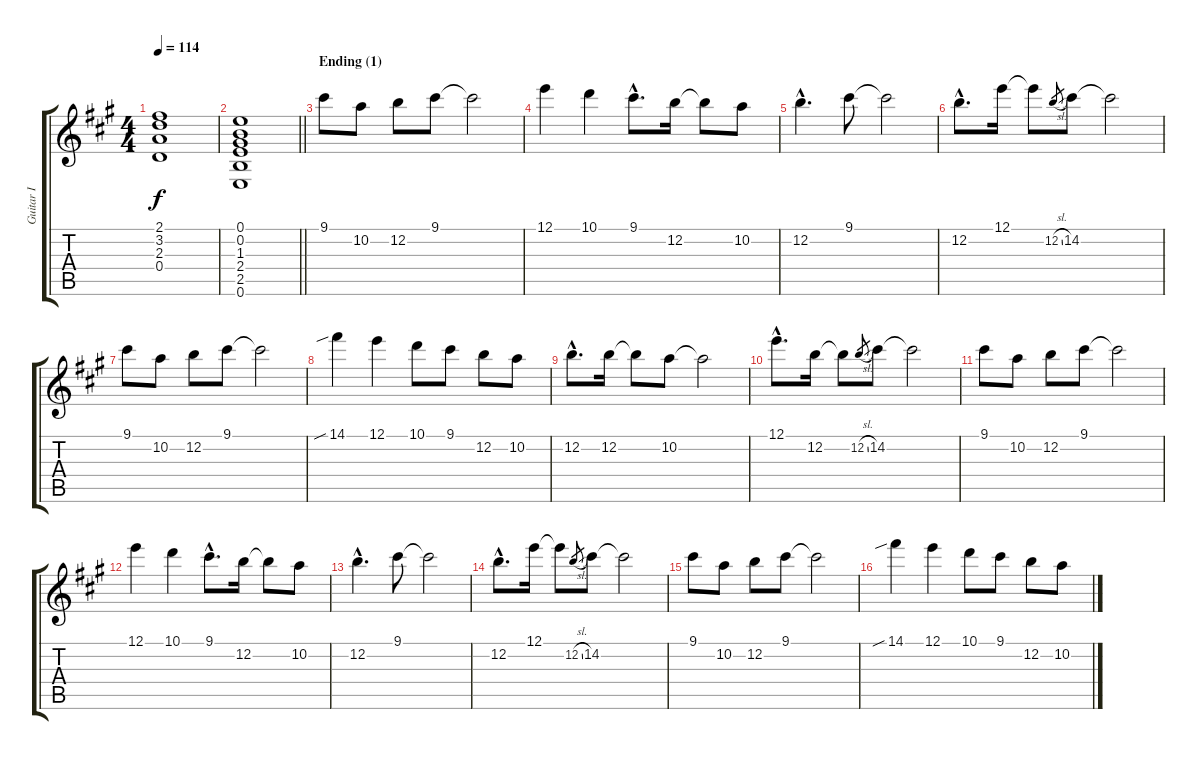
\track ("Guitar I" "Guitar I") {instrument distortionguitar}
\staff {score tabs}
\tuning (E4 B3 G3 D3 A2 E2) {hide}
\ts (4 4)
\tempo 114
\clef g2
\ks a
(2.1 3.2 2.3 0.4).1{dy f} |
\barLineRight lightlight
(0.1 0.2 1.3 2.4 2.5 0.6).1 |
\section ("" "Ending (1)")
9.1.8 10.2.8 12.2.8 9.1.8 9.1{t}.2 |
12.1.4 10.1.4 9.1{hac}.8{d} 12.2.16 12.2{t}.8 10.2.8 |
12.2{hac}.4{d} 9.1.8 9.1{t}.2 |
12.2{hac}.8{d} 12.1.16 12.1{t}.8 12.2{sl}.8{gr} 14.2.8 14.2{t}.2 |
9.1.8 10.2.8 12.2.8 9.1.8 9.1{t}.2 |
14.1{sib}.4 12.1.4 10.1.8 9.1.8 12.2.8 10.2.8 |
12.2{hac}.8{d} 12.2.16 12.2{t}.8 10.2.8 10.2{t}.2 |
12.1{hac}.8{d} 12.2.16 12.2{t}.8 12.2{sl}.8{gr} 14.2.8 14.2{t}.2 |
9.1.8 10.2.8 12.2.8 9.1.8 9.1{t}.2 |
12.1.4 10.1.4 9.1{hac}.8{d} 12.2.16 12.2{t}.8 10.2.8 |
12.2{hac}.4{d} 9.1.8 9.1{t}.2 |
12.2{hac}.8{d} 12.1.16 12.1{t}.8 12.2{sl}.8{gr} 14.2.8 14.2{t}.2 |
9.1.8 10.2.8 12.2.8 9.1.8 9.1{t}.2 |
14.1{sib}.4 12.1.4 10.1.8 9.1.8 12.2.8 10.2.8
